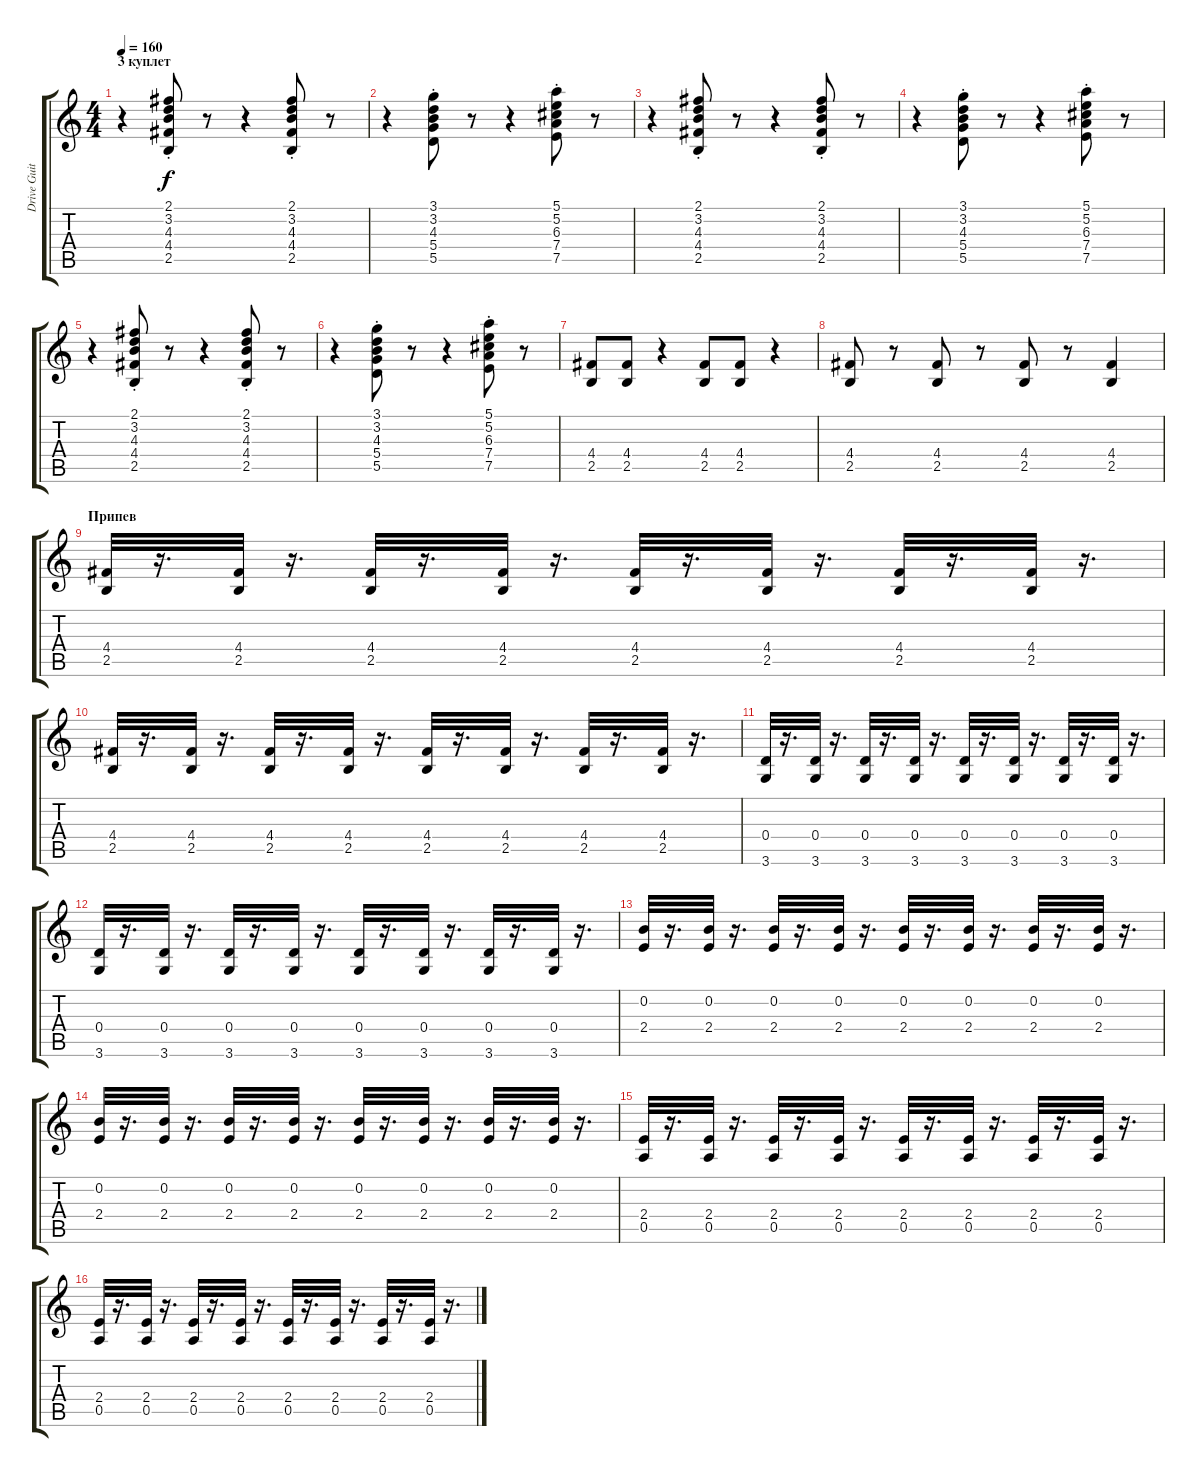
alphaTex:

\track ("Drive Guitar" "Drive Guit") {instrument distortionguitar}
\staff {score tabs}
\tuning (E4 B3 G3 D3 A2 E2) {hide}
\ts (4 4)
\section ("" "3 куплет")
\tempo 160
\clef g2
\ks c
r.4{dy f} (2.1{st} 3.2 4.3 4.4 2.5).8 r.8 r.4 (2.1{st} 3.2 4.3 4.4 2.5).8 r.8 |
r.4 (3.1{st} 3.2 4.3 5.4 5.5).8 r.8 r.4 (5.1{st} 5.2 6.3 7.4 7.5).8 r.8 |
r.4 (2.1{st} 3.2 4.3 4.4 2.5).8 r.8 r.4 (2.1{st} 3.2 4.3 4.4 2.5).8 r.8 |
r.4 (3.1{st} 3.2 4.3 5.4 5.5).8 r.8 r.4 (5.1{st} 5.2 6.3 7.4 7.5).8 r.8 |
r.4 (2.1{st} 3.2 4.3 4.4 2.5).8 r.8 r.4 (2.1{st} 3.2 4.3 4.4 2.5).8 r.8 |
r.4 (3.1{st} 3.2 4.3 5.4 5.5).8 r.8 r.4 (5.1{st} 5.2 6.3 7.4 7.5).8 r.8 |
(4.4 2.5).8 (4.4 2.5).8 r.4 (4.4 2.5).8 (4.4 2.5).8 r.4 |
(4.4 2.5).8 r.8 (4.4 2.5).8 r.8 (4.4 2.5).8 r.8 (4.4 2.5).4 |
\section ("" "Припев")
(4.4 2.5).32 r.16{d} (4.4 2.5).32 r.16{d} (4.4 2.5).32 r.16{d} (4.4 2.5).32 r.16{d} (4.4 2.5).32 r.16{d} (4.4 2.5).32 r.16{d} (4.4 2.5).32 r.16{d} (4.4 2.5).32 r.16{d} |
(4.4 2.5).32 r.16{d} (4.4 2.5).32 r.16{d} (4.4 2.5).32 r.16{d} (4.4 2.5).32 r.16{d} (4.4 2.5).32 r.16{d} (4.4 2.5).32 r.16{d} (4.4 2.5).32 r.16{d} (4.4 2.5).32 r.16{d} |
(0.4 3.6).32 r.16{d} (0.4 3.6).32 r.16{d} (0.4 3.6).32 r.16{d} (0.4 3.6).32 r.16{d} (0.4 3.6).32 r.16{d} (0.4 3.6).32 r.16{d} (0.4 3.6).32 r.16{d} (0.4 3.6).32 r.16{d} |
(0.4 3.6).32 r.16{d} (0.4 3.6).32 r.16{d} (0.4 3.6).32 r.16{d} (0.4 3.6).32 r.16{d} (0.4 3.6).32 r.16{d} (0.4 3.6).32 r.16{d} (0.4 3.6).32 r.16{d} (0.4 3.6).32 r.16{d} |
(0.2 2.4).32 r.16{d} (0.2 2.4).32 r.16{d} (0.2 2.4).32 r.16{d} (0.2 2.4).32 r.16{d} (0.2 2.4).32 r.16{d} (0.2 2.4).32 r.16{d} (0.2 2.4).32 r.16{d} (0.2 2.4).32 r.16{d} |
(0.2 2.4).32 r.16{d} (0.2 2.4).32 r.16{d} (0.2 2.4).32 r.16{d} (0.2 2.4).32 r.16{d} (0.2 2.4).32 r.16{d} (0.2 2.4).32 r.16{d} (0.2 2.4).32 r.16{d} (0.2 2.4).32 r.16{d} |
(2.4 0.5).32 r.16{d} (2.4 0.5).32 r.16{d} (2.4 0.5).32 r.16{d} (2.4 0.5).32 r.16{d} (2.4 0.5).32 r.16{d} (2.4 0.5).32 r.16{d} (2.4 0.5).32 r.16{d} (2.4 0.5).32 r.16{d} |
(2.4 0.5).32 r.16{d} (2.4 0.5).32 r.16{d} (2.4 0.5).32 r.16{d} (2.4 0.5).32 r.16{d} (2.4 0.5).32 r.16{d} (2.4 0.5).32 r.16{d} (2.4 0.5).32 r.16{d} (2.4 0.5).32 r.16{d}
